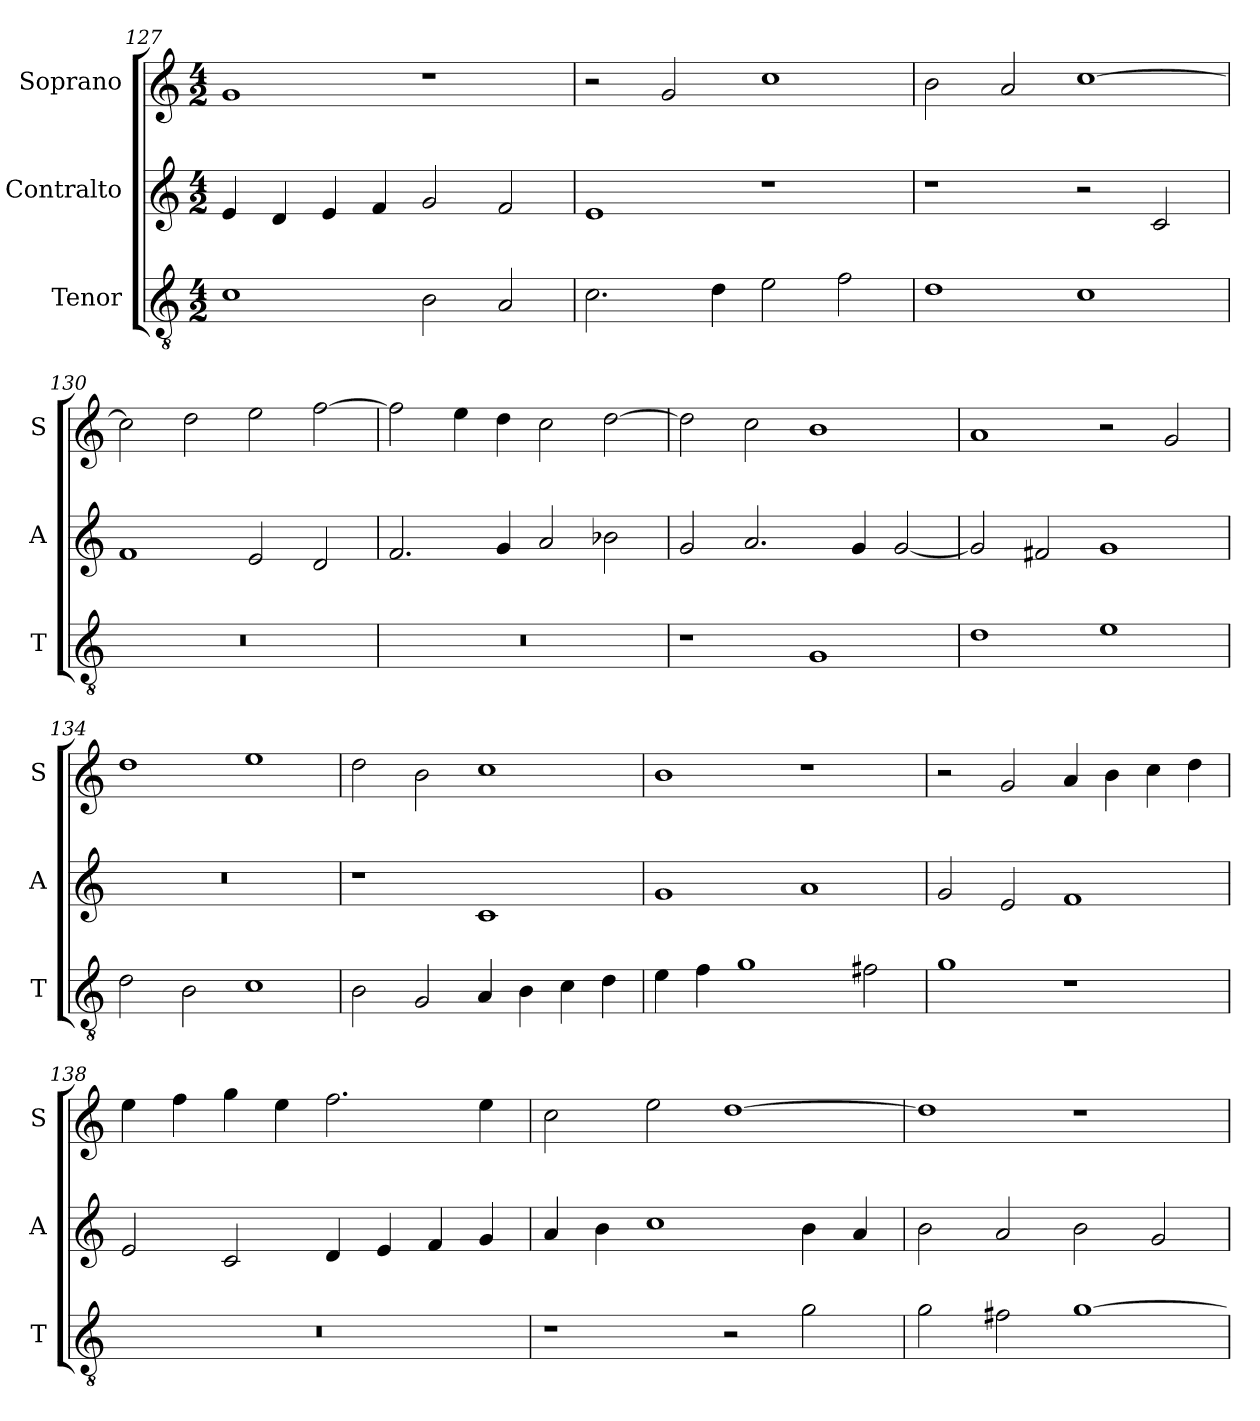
**kern	**kern	**kern
*part3	*part2	*part1
*staff3	*staff2	*staff1
*I"Tenor	*I"Contralto	*I"Soprano
*I'T	*I'A	*I'S
*clefGv2	*clefG2	*clefG2
*k[]	*k[]	*k[]
*G:mix	*G:mix	*G:mix
*M4/2	*M4/2	*M4/2
=127	=127	=127
1c	4e	1g
.	4d	.
.	4e	.
.	4f	.
2B	2g	1r
2A	2f	.
=128	=128	=128
2.c	1e	2r
.	.	2g
4d	.	.
2e	1r	1cc
2f	.	.
=129	=129	=129
1d	1r	2b
.	.	2a
1c	2r	[1cc
.	2c	.
=130	=130	=130
0r	1f	2cc]
.	.	2dd
.	2e	2ee
.	2d	[2ff
=131	=131	=131
0r	2.f	2ff]
.	.	4ee
.	4g	4dd
.	2a	2cc
.	2b-X	[2dd
=132	=132	=132
1r	2g	2dd]
.	2.a	2cc
1G	.	1b
.	4g	.
.	[2g	.
=133	=133	=133
1d	2g]	1a
.	2f#X	.
1e	1g	2r
.	.	2g
=134	=134	=134
2d	0r	1dd
2B	.	.
1c	.	1ee
=135	=135	=135
2B	1r	2dd
2G	.	2b
4A	1c	1cc
4B	.	.
4c	.	.
4d	.	.
=136	=136	=136
4e	1g	1b
4f	.	.
1g	.	.
.	1a	1r
2f#X	.	.
=137	=137	=137
1g	2g	2r
.	2e	2g
1r	1f	4a
.	.	4b
.	.	4cc
.	.	4dd
=138	=138	=138
0r	2e	4ee
.	.	4ff
.	2c	4gg
.	.	4ee
.	4d	2.ff
.	4e	.
.	4f	.
.	4g	4ee
=139	=139	=139
1r	4a	2cc
.	4b	.
.	1cc	2ee
2r	.	[1dd
2g	4b	.
.	4a	.
=140	=140	=140
2g	2b	1dd]
2f#X	2a	.
[1g	2b	1r
.	2g	.
=	=	=
*-	*-	*-
